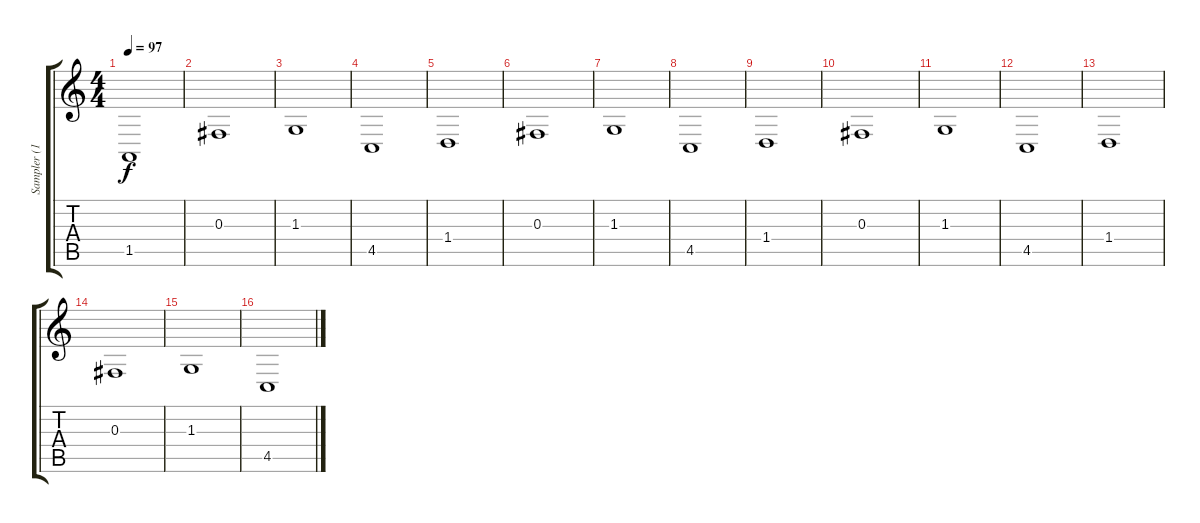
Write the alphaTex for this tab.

\track ("Sampler (1)" "Sampler (1") {instrument stringensemble1}
\staff {score tabs}
\tuning (Eb4 Bb3 Gb3 Db3 Ab2 Db2) {hide}
\ts (4 4)
\tempo 97
\clef g2
\ks c
1.5.1{dy f} |
0.3.1 |
1.3.1 |
4.5.1 |
1.4.1 |
0.3.1 |
1.3.1 |
4.5.1 |
1.4.1 |
0.3.1 |
1.3.1 |
4.5.1 |
1.4.1 |
0.3.1 |
1.3.1 |
4.5.1
